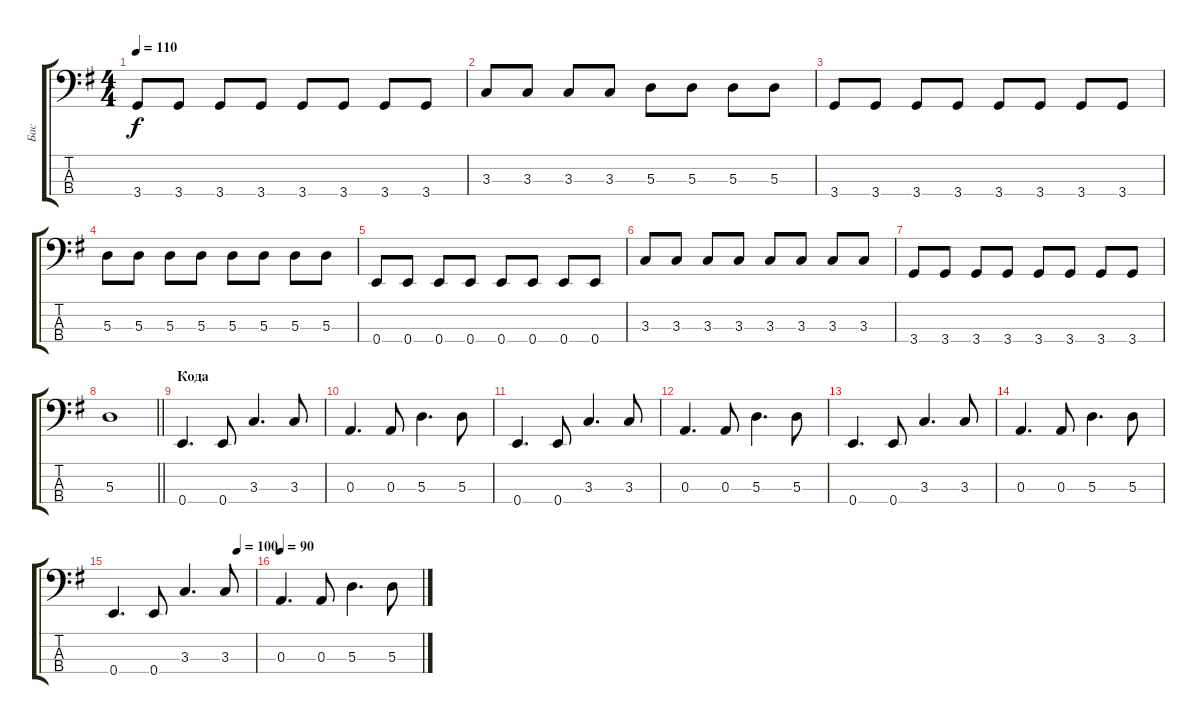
\track ("Бас" "Бас") {instrument electricbassfinger}
\staff {score tabs}
\tuning (G2 D2 A1 E1) {hide}
\ts (4 4)
\tempo 110
\clef f4
\ks eminor
3.4.8{dy f} 3.4.8 3.4.8 3.4.8 3.4.8 3.4.8 3.4.8 3.4.8 |
3.3.8 3.3.8 3.3.8 3.3.8 5.3.8 5.3.8 5.3.8 5.3.8 |
3.4.8 3.4.8 3.4.8 3.4.8 3.4.8 3.4.8 3.4.8 3.4.8 |
5.3.8 5.3.8 5.3.8 5.3.8 5.3.8 5.3.8 5.3.8 5.3.8 |
0.4.8 0.4.8 0.4.8 0.4.8 0.4.8 0.4.8 0.4.8 0.4.8 |
3.3.8 3.3.8 3.3.8 3.3.8 3.3.8 3.3.8 3.3.8 3.3.8 |
3.4.8 3.4.8 3.4.8 3.4.8 3.4.8 3.4.8 3.4.8 3.4.8 |
\barLineRight lightlight
5.3.1 |
\section ("" "Кода")
0.4.4{d} 0.4.8 3.3.4{d} 3.3.8 |
0.3.4{d} 0.3.8 5.3.4{d} 5.3.8 |
0.4.4{d} 0.4.8 3.3.4{d} 3.3.8 |
0.3.4{d} 0.3.8 5.3.4{d} 5.3.8 |
0.4.4{d} 0.4.8 3.3.4{d} 3.3.8 |
0.3.4{d} 0.3.8 5.3.4{d} 5.3.8 |
\tempo (100 0.875)
0.4.4{d} 0.4.8 3.3.4{d} 3.3.8 |
\tempo 70
\tempo 90
0.3.4{d} 0.3.8 5.3.4{d} 5.3.8
